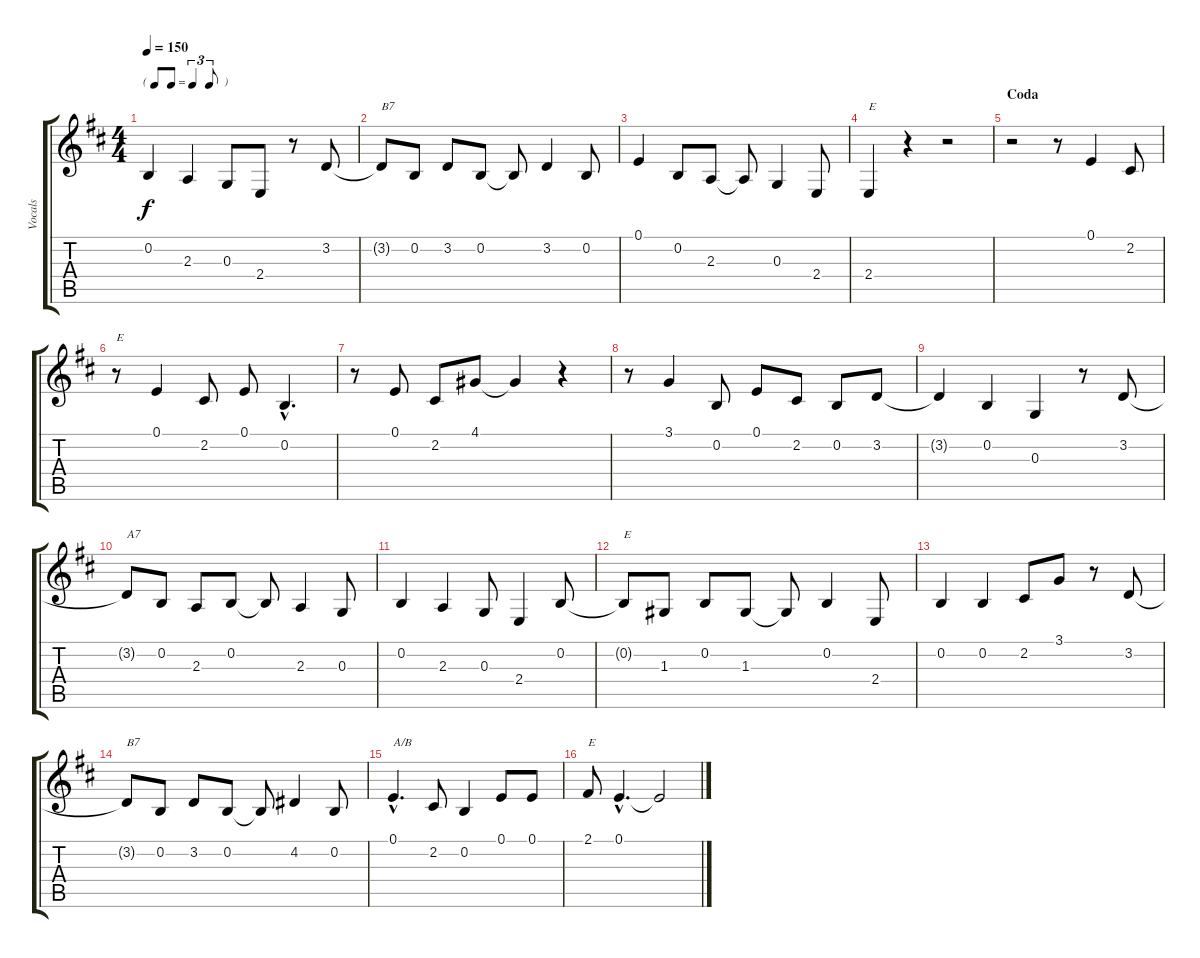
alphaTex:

\track ("Vocals" "Vocals") {instrument tenorsax}
\staff {score tabs}
\tuning (E4 B3 G3 D3 A2 E2) {hide}
\ts (4 4)
\tf triplet8th
\tempo 150
\clef g2
\ks d
0.2.4{dy f} 2.3.4 0.3.8 2.4.8 r.8 3.2.8 |
3.2{t}.8{txt "B7"} 0.2.8 3.2.8 0.2.8 0.2{t}.8 3.2.4 0.2.8 |
0.1.4 0.2.8 2.3.8 2.3{t}.8 0.3.4 2.4.8 |
2.4.4{txt "E"} r.4 r.2 |
\section ("" "Coda")
r.2 r.8 0.1.4 2.2.8 |
r.8{txt "E"} 0.1.4 2.2.8 0.1.8 0.2{hac}.4{d} |
r.8 0.1.8 2.2.8 4.1.8 4.1{t}.4 r.4 |
r.8 3.1.4 0.2.8 0.1.8 2.2.8 0.2.8 3.2.8 |
3.2{t}.4 0.2.4 0.3.4 r.8 3.2.8 |
3.2{t}.8{txt "A7"} 0.2.8 2.3.8 0.2.8 0.2{t}.8 2.3.4 0.3.8 |
0.2.4 2.3.4 0.3.8 2.4.4 0.2.8 |
0.2{t}.8{txt "E"} 1.3.8 0.2.8 1.3.8 1.3{t}.8 0.2.4 2.4.8 |
0.2.4 0.2.4 2.2.8 3.1.8 r.8 3.2.8 |
3.2{t}.8{txt "B7"} 0.2.8 3.2.8 0.2.8 0.2{t}.8 4.2.4 0.2.8 |
0.1{hac}.4{d txt "A/B"} 2.2.8 0.2.4 0.1.8 0.1.8 |
2.1.8{txt "E"} 0.1{hac}.4{d} 0.1{t}.2
